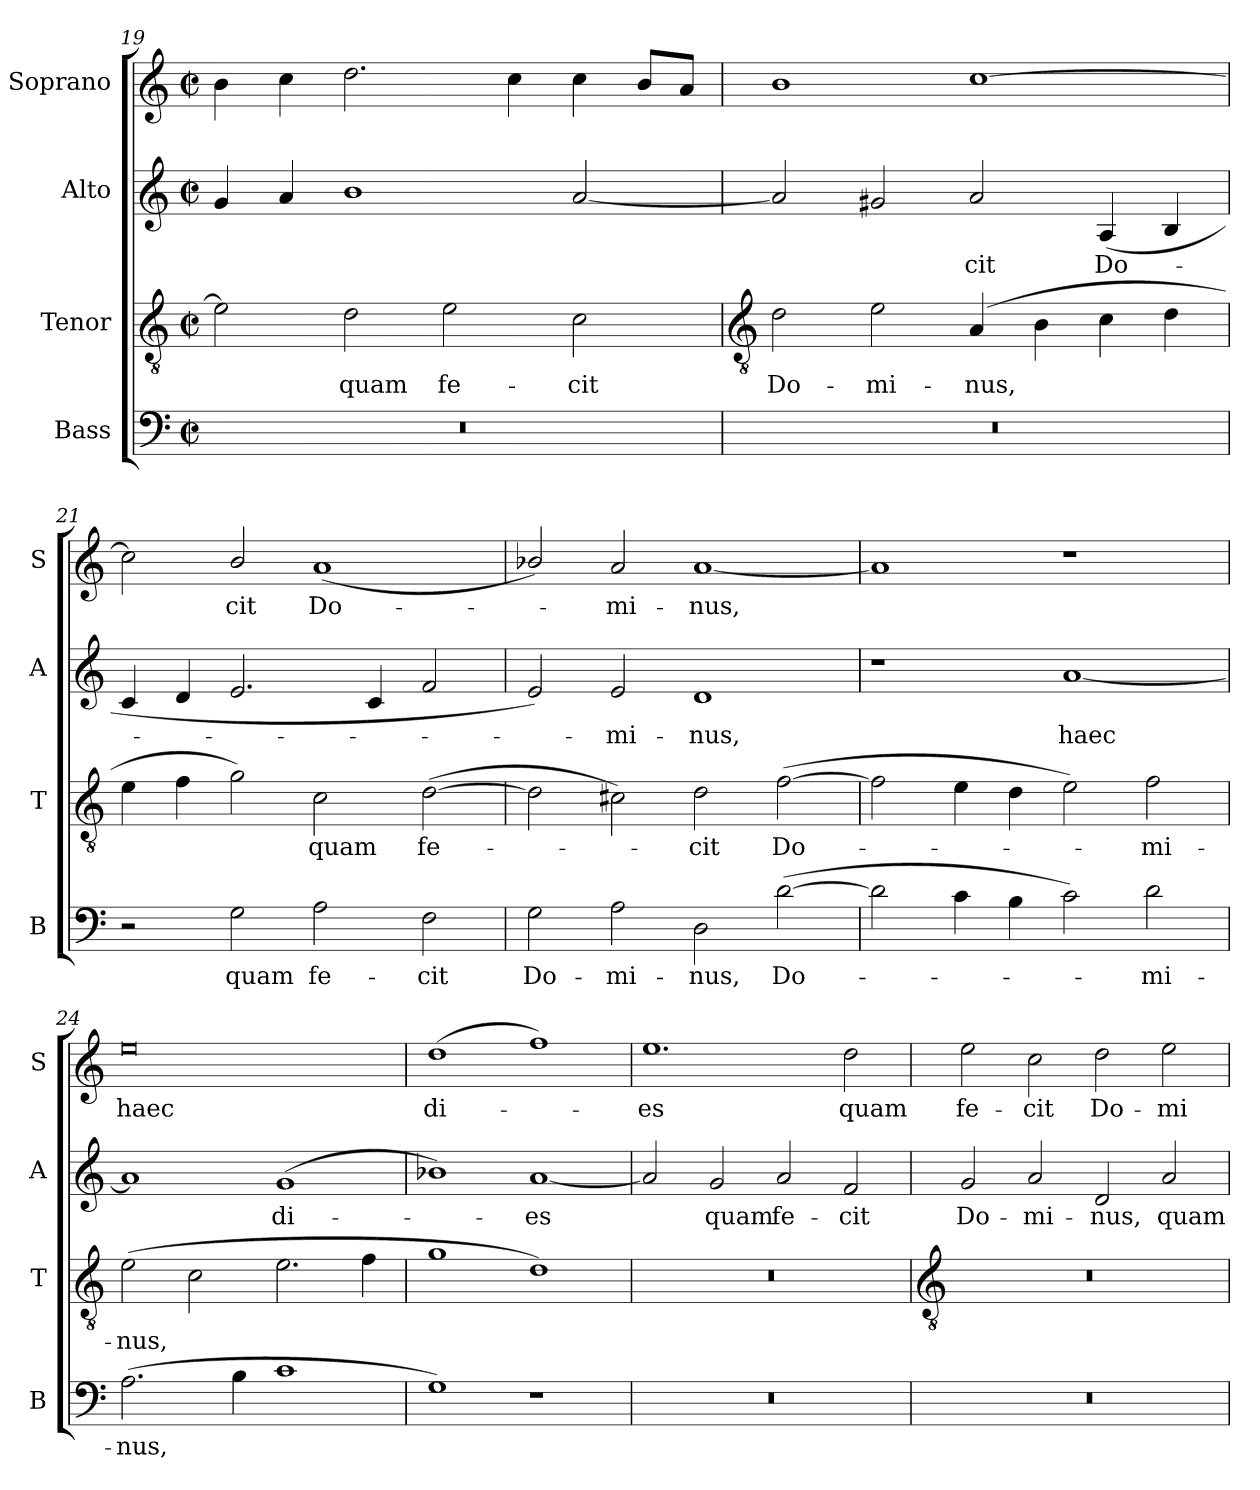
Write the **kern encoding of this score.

**kern	**text	**kern	**text	**kern	**text	**kern	**text
*part4	*part4	*part3	*part3	*part2	*part2	*part1	*part1
*staff4	*staff4	*staff3	*staff3	*staff2	*staff2	*staff1	*staff1
*I"Bass	*	*I"Tenor	*	*I"Alto	*	*I"Soprano	*
*I'B	*	*I'T	*	*I'A	*	*I'S	*
*clefF4	*	*clefGv2	*	*clefG2	*	*clefG2	*
*k[]	*	*k[]	*	*k[]	*	*k[]	*
*C:	*	*C:	*	*C:	*	*C:	*
*M4/2	*	*M4/2	*	*M4/2	*	*M4/2	*
*met(c|)	*	*met(c|)	*	*met(c|)	*	*met(c|)	*
=19	=19	=19	=19	=19	=19	=19	=19
0r	.	2e]	.	4g	.	4b	.
.	.	.	.	4a	.	4cc	.
!	!	!	!LO:LY:b	!	!	!	!
.	.	2d	quam	1b	.	2.dd	.
!	!	!	!LO:LY:b	!	!	!	!
.	.	2e	fe-	.	.	.	.
.	.	.	.	.	.	4cc	.
!	!	!	!LO:LY:b	!	!	!	!
.	.	2c	-cit	[2a	.	4cc	.
.	.	.	.	.	.	8bL	.
.	.	.	.	.	.	8aJ	.
!!LO:LB:g=z
=20	=20	=20	=20	=20	=20	=20	=20
*	*	*clefGv2	*	*	*	*	*
!	!	!	!LO:LY:b	!	!	!	!
0r	.	2d	Do-	2a]	.	1b	.
!	!	!	!LO:LY:b	!	!	!	!
.	.	2e	-mi-	2g#X	.	.	.
!	!	!	!LO:LY:b	!	!LO:LY:b	!	!
.	.	(>4A	-nus,	2a	cit	[1cc	.
.	.	4B	.	.	.	.	.
!	!	!	!	!	!LO:LY:b	!	!
.	.	4c	.	(<4A	Do-	.	.
.	.	4d	.	4B	.	.	.
=21	=21	=21	=21	=21	=21	=21	=21
2r	.	4e	.	4c	.	2cc]	.
.	.	4f	.	4d	.	.	.
!	!LO:LY:b	!	!	!	!	!	!LO:LY:b
2G	quam	2g)	.	2.e	.	2b/	cit
!	!LO:LY:b	!	!LO:LY:b	!	!	!	!LO:LY:b
2A	fe-	2c	quam	.	.	(<1a	Do-
.	.	.	.	4c	.	.	.
!	!LO:LY:b	!	!LO:LY:b	!	!	!	!
2F	-cit	(>[2d	fe-	2f	.	.	.
=22	=22	=22	=22	=22	=22	=22	=22
!	!LO:LY:b	!	!	!	!	!	!
2G	Do-	2d]	.	2e)	.	2b-X/)	.
!	!LO:LY:b	!	!	!	!LO:LY:b	!	!LO:LY:b
2A	-mi-	2c#X)	.	2e	mi-	2a	mi-
!	!LO:LY:b	!	!LO:LY:b	!	!LO:LY:b	!	!LO:LY:b
2D	-nus,	2d	cit	1d	-nus,	[1a	-nus,
!	!LO:LY:b	!	!LO:LY:b	!	!	!	!
(>[2d	Do-	(>[2f	Do-	.	.	.	.
=23	=23	=23	=23	=23	=23	=23	=23
2d]	.	2f]	.	1r	.	1a]	.
4c	.	4e	.	.	.	.	.
4B	.	4d	.	.	.	.	.
!	!	!	!	!	!LO:LY:b	!	!
2c)	.	2e)	.	[1a	haec	1r	.
!	!LO:LY:b	!	!LO:LY:b	!	!	!	!
2d	mi-	2f	mi-	.	.	.	.
=24	=24	=24	=24	=24	=24	=24	=24
!	!LO:LY:b	!	!LO:LY:b	!	!	!	!LO:LY:b
(>2.A	-nus,	(>2e	-nus,	1a]	.	0ee	haec
.	.	2c	.	.	.	.	.
4B	.	.	.	.	.	.	.
!	!	!	!	!	!LO:LY:b	!	!
1c	.	2.e	.	(<1g	di-	.	.
.	.	4f	.	.	.	.	.
=25	=25	=25	=25	=25	=25	=25	=25
!	!	!	!	!	!	!	!LO:LY:b
1G)	.	1g	.	1b-X)	.	(>1dd	di-
!	!	!	!	!	!LO:LY:b	!	!
1r	.	1d)	.	[1a	es	1ff)	.
=26	=26	=26	=26	=26	=26	=26	=26
!	!	!	!	!	!	!	!LO:LY:b
0r	.	0r	.	2a]	.	1.ee	es
!	!	!	!	!	!LO:LY:b	!	!
.	.	.	.	2g	quam	.	.
!	!	!	!	!	!LO:LY:b	!	!
.	.	.	.	2a	fe-	.	.
!	!	!	!	!	!LO:LY:b	!	!LO:LY:b
.	.	.	.	2f	-cit	2dd	quam
!!LO:LB:g=z
=27	=27	=27	=27	=27	=27	=27	=27
*	*	*clefGv2	*	*	*	*	*
!	!	!	!	!	!LO:LY:b	!	!LO:LY:b
0r	.	0r	.	2g	Do-	2ee	fe-
!	!	!	!	!	!LO:LY:b	!	!LO:LY:b
.	.	.	.	2a	-mi-	2cc	-cit
!	!	!	!	!	!LO:LY:b	!	!LO:LY:b
.	.	.	.	2d	-nus,	2dd	Do-
!	!	!	!	!	!LO:LY:b	!	!LO:LY:b
.	.	.	.	2a	quam	2ee	-mi-
=	=	=	=	=	=	=	=
*-	*-	*-	*-	*-	*-	*-	*-
